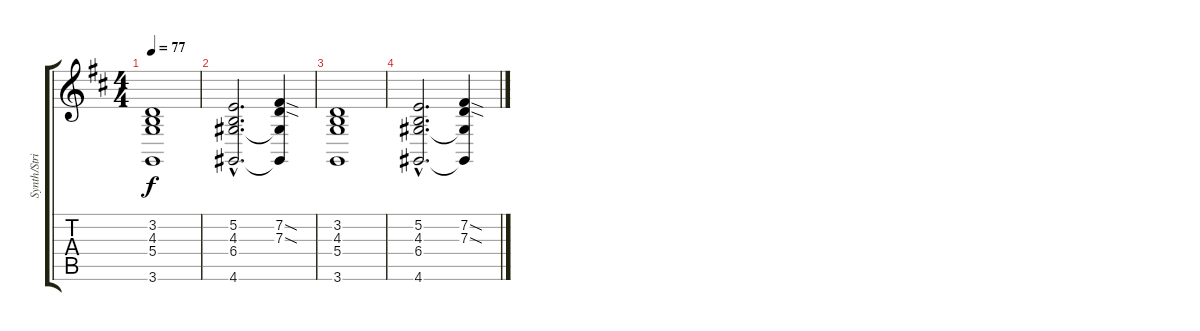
\track ("Synth/Strings" "Synth/Stri") {instrument stringensemble1}
\staff {score tabs}
\tuning (E4 B3 G3 D3 A2 E2) {hide}
\ts (4 4)
\tempo 77
\clef g2
\ks d
(3.2 4.3 5.4 3.6).1{dy f volume 0} |
(5.2{hac} 4.3{hac} 6.4{hac} 4.6{hac}).2{d} (7.2{sod} 7.3{sod} 6.4{t} 4.6{t}).4 |
(3.2 4.3 5.4 3.6).1 |
(5.2{hac} 4.3{hac} 6.4{hac} 4.6{hac}).2{d} (7.2{sod} 7.3{sod} 6.4{t} 4.6{t}).4
